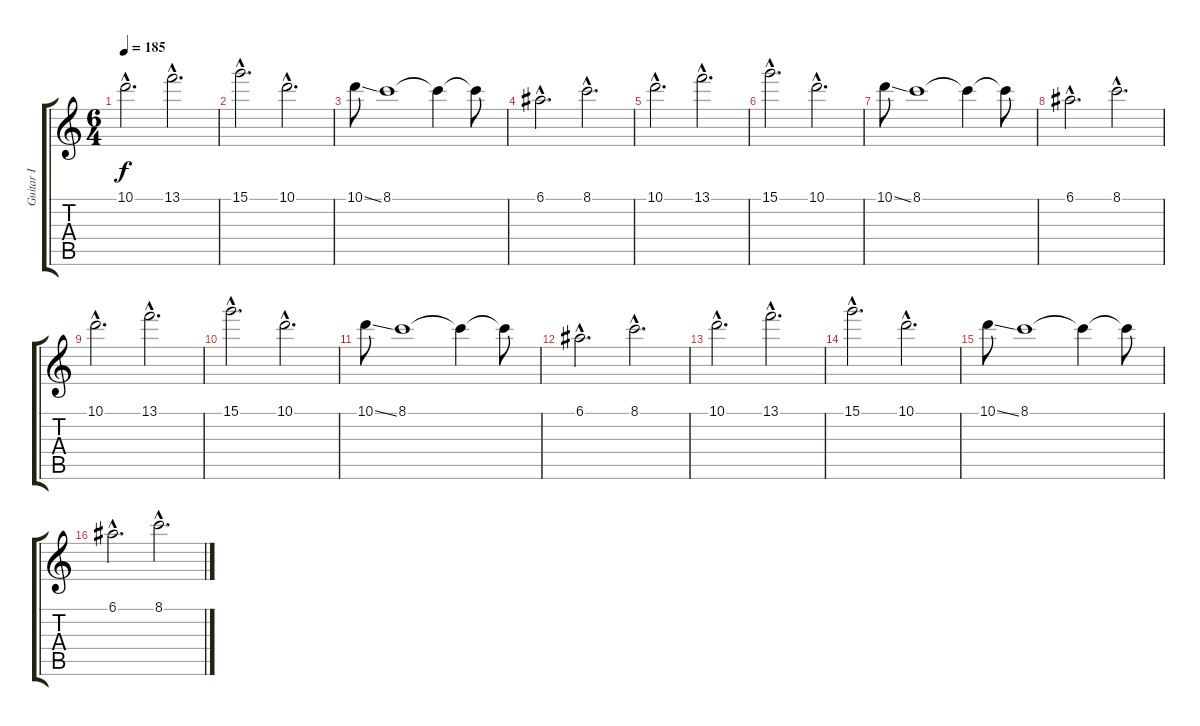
\track ("Guitar I" "Guitar I") {instrument distortionguitar}
\staff {score tabs}
\tuning (E4 B3 G3 D3 A2 E2) {hide}
\ts (6 4)
\tempo 185
\clef g2
\ks c
10.1{hac}.2{d dy f volume 10} 13.1{hac}.2{d} |
15.1{hac}.2{d volume 10} 10.1{hac}.2{d} |
10.1{ss}.8{volume 10} 8.1.1 8.1{t}.4 8.1{t}.8 |
6.1{hac}.2{d volume 10} 8.1{hac}.2{d} |
10.1{hac}.2{d volume 10} 13.1{hac}.2{d} |
15.1{hac}.2{d volume 10} 10.1{hac}.2{d} |
10.1{ss}.8{volume 10} 8.1.1 8.1{t}.4 8.1{t}.8 |
6.1{hac}.2{d volume 10} 8.1{hac}.2{d} |
10.1{hac}.2{d volume 10} 13.1{hac}.2{d} |
15.1{hac}.2{d volume 10} 10.1{hac}.2{d} |
10.1{ss}.8{volume 10} 8.1.1 8.1{t}.4 8.1{t}.8 |
6.1{hac}.2{d volume 10} 8.1{hac}.2{d} |
10.1{hac}.2{d volume 10} 13.1{hac}.2{d} |
15.1{hac}.2{d volume 10} 10.1{hac}.2{d} |
10.1{ss}.8{volume 10} 8.1.1 8.1{t}.4 8.1{t}.8 |
6.1{hac}.2{d volume 10} 8.1{hac}.2{d}
